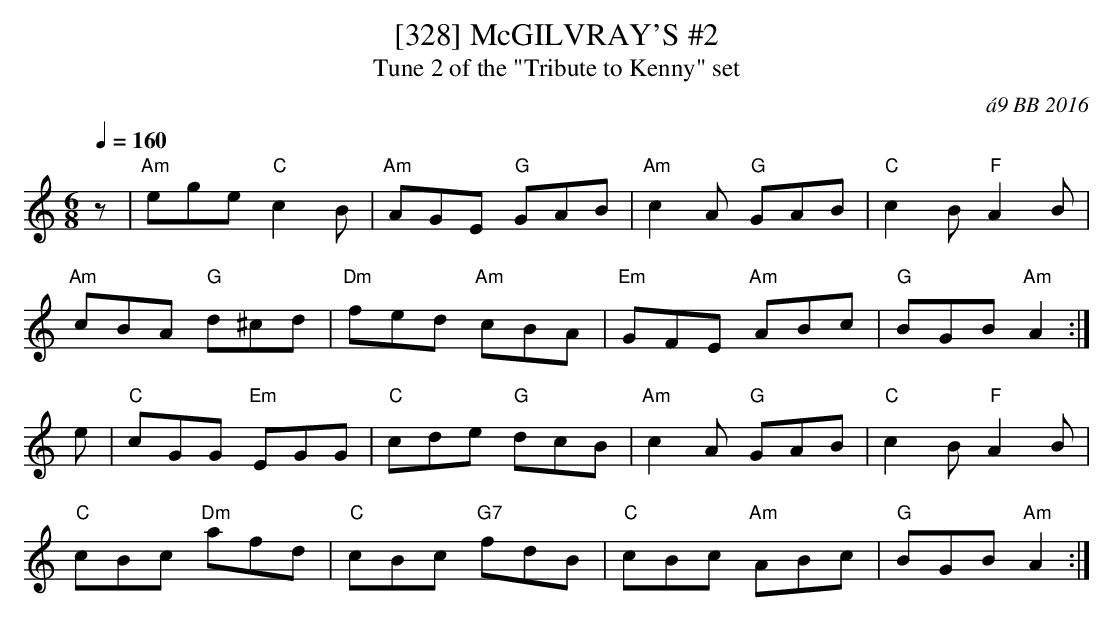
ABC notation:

X:1
T:[328] McGILVRAY'S #2
T:Tune 2 of the "Tribute to Kenny" set
C:\'a9 BB 2016
M:6/8
Q:1/4=160
K:Am
z|"Am" ege "C"c2B | "Am" AGE "G"GAB| "Am" c2A "G"GAB | "C" c2B "F"A2B|
"Am" cBA "G" d^cd| "Dm" fed "Am" cBA| "Em"GFE "Am" ABc| "G" BGB "Am"A2:|
e|"C" cGG "Em"EGG| "C" cde "G"dcB| "Am" c2A "G"GAB | "C" c2B "F"A2B|
"C" cBc "Dm"afd|"C" cBc "G7"fdB|"C"cBc "Am" ABc| "G"BGB "Am"A2 :|
